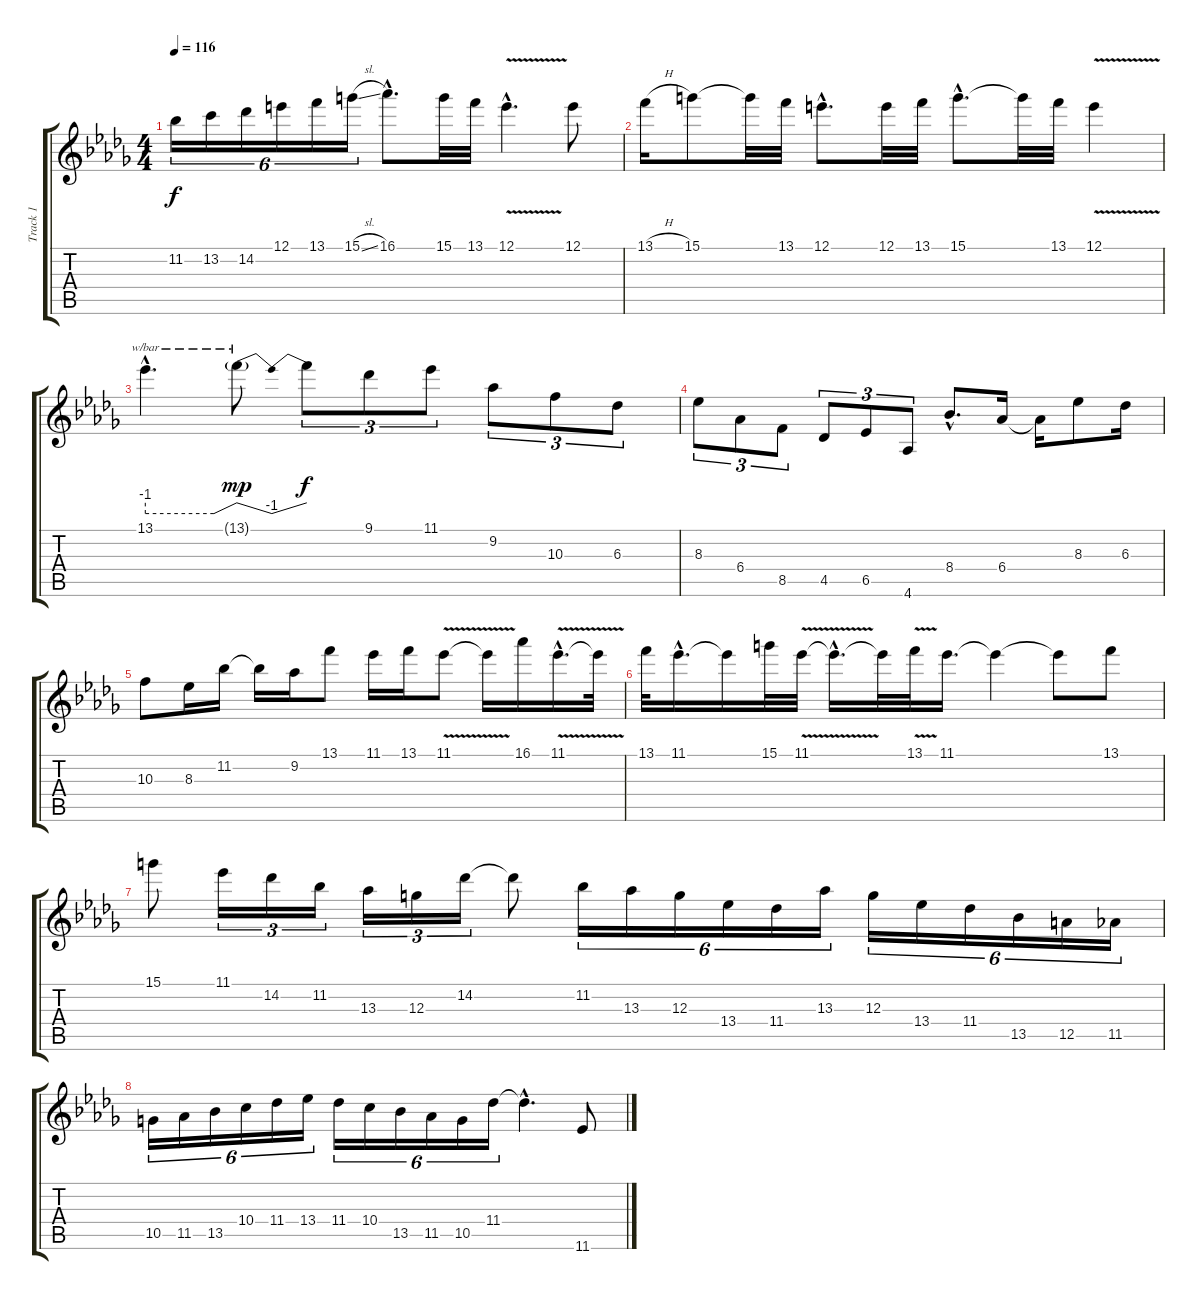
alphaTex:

\track ("Track 1" "Track 1") {instrument electricguitarclean}
\staff {score tabs}
\tuning (E4 B3 G3 D3 A2 E2) {hide}
\ts (4 4)
\tempo 116
\clef g2
\ks db
11.2.16{tu (6 4) dy f} 13.2.16{tu (6 4)} 14.2.16{tu (6 4)} 12.1.16{tu (6 4)} 13.1.16{tu (6 4)} 15.1{sl}.16{tu (6 4)} 16.1{hac}.8{d} 15.1.32 13.1.32 12.1{v hac}.4{d} 12.1.8 |
13.1{h}.16 15.1.8 15.1{t}.32 13.1.32 12.1{hac}.8{d} 12.1.32 13.1.32 15.1{hac}.8{d} 15.1{t}.32 13.1.32 12.1{v}.4 |
13.1{hac}.4{d tbe (custom default 0 -4 45 -4 60 0)} 13.1{g}.8{tbe (dip default 0 0 30 -4 60 0) dy mp} 13.1{t}.8{tu (3 2) dy f} 9.1.8{tu (3 2)} 11.1.8{tu (3 2)} 9.2.8{tu (3 2)} 10.3.8{tu (3 2)} 6.3.8{tu (3 2)} |
8.3.8{tu (3 2)} 6.4.8{tu (3 2)} 8.5.8{tu (3 2)} 4.5.8{tu (3 2)} 6.5.8{tu (3 2)} 4.6.8{tu (3 2)} 8.4{hac}.8{d} 6.4.16 6.4{t}.16 8.3.8 6.3.16 |
10.3.8 8.3.16 11.2.16 11.2{t}.16 9.2.16 13.1.8 11.1.16 13.1.16 11.1{v}.8 11.1{t}.16 16.1.16 11.1{v hac}.16{d} 11.1{t}.32 |
13.1.32 11.1{hac}.16{d} 11.1{t}.16 15.1.32 11.1{v}.32 11.1{hac t}.16{d} 11.1{t}.32 13.1{v}.32 11.1.16{d} 11.1{t}.4 11.1{t}.8 13.1.8 |
15.1.8 11.1.16{tu (3 2)} 14.2.16{tu (3 2)} 11.2.16{tu (3 2)} 13.3.16{tu (3 2)} 12.3.16{tu (3 2)} 14.2.16{tu (3 2)} 14.2{t}.8 11.2.16{tu (6 4)} 13.3.16{tu (6 4)} 12.3.16{tu (6 4)} 13.4.16{tu (6 4)} 11.4.16{tu (6 4)} 13.3.16{tu (6 4)} 12.3.16{tu (6 4)} 13.4.16{tu (6 4)} 11.4.16{tu (6 4)} 13.5.16{tu (6 4)} 12.5.16{tu (6 4)} 11.5.16{tu (6 4)} |
10.5.16{tu (6 4)} 11.5.16{tu (6 4)} 13.5.16{tu (6 4)} 10.4.16{tu (6 4)} 11.4.16{tu (6 4)} 13.4.16{tu (6 4)} 11.4.16{tu (6 4)} 10.4.16{tu (6 4)} 13.5.16{tu (6 4)} 11.5.16{tu (6 4)} 10.5.16{tu (6 4)} 11.4.16{tu (6 4)} 11.4{hac t}.4{d} 11.6.8
